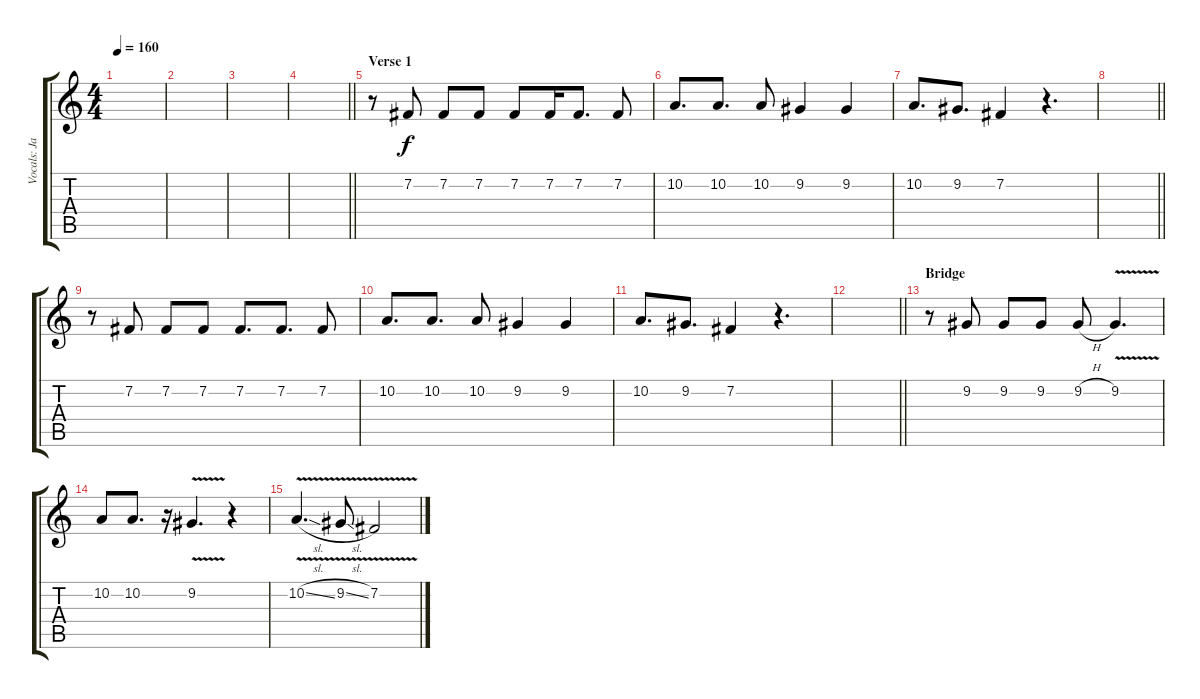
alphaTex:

\track ("Vocals: Jackie Slaughter" "Vocals: Ja") {instrument lead2sawtooth}
\staff {score tabs}
\tuning (E4 B3 G3 D3 A2 E2) {hide}
\ts (4 4)
\tempo 160
\clef g2
\ks c
|
|
|
\barLineRight lightlight
|
\section ("" "Verse 1")
r.8 7.2.8 7.2.8 7.2.8 7.2.8 7.2.16 7.2.8{d} 7.2.8 |
10.2.8{d} 10.2.8{d} 10.2.8 9.2.4 9.2.4 |
10.2.8{d} 9.2.8{d} 7.2.4 r.4{d} |
\barLineRight lightlight
|
r.8 7.2.8 7.2.8 7.2.8 7.2.8{d} 7.2.8{d} 7.2.8 |
10.2.8{d} 10.2.8{d} 10.2.8 9.2.4 9.2.4 |
10.2.8{d} 9.2.8{d} 7.2.4 r.4{d} |
\barLineRight lightlight
|
\section ("" "Bridge")
r.8 9.2.8 9.2.8 9.2.8 9.2{h}.8 9.2{v}.4{d} |
10.2.8 10.2.8{d} r.16 9.2{v}.4{d} r.4 |
10.2{v sl}.4{d} 9.2{v sl}.8 7.2{v}.2
